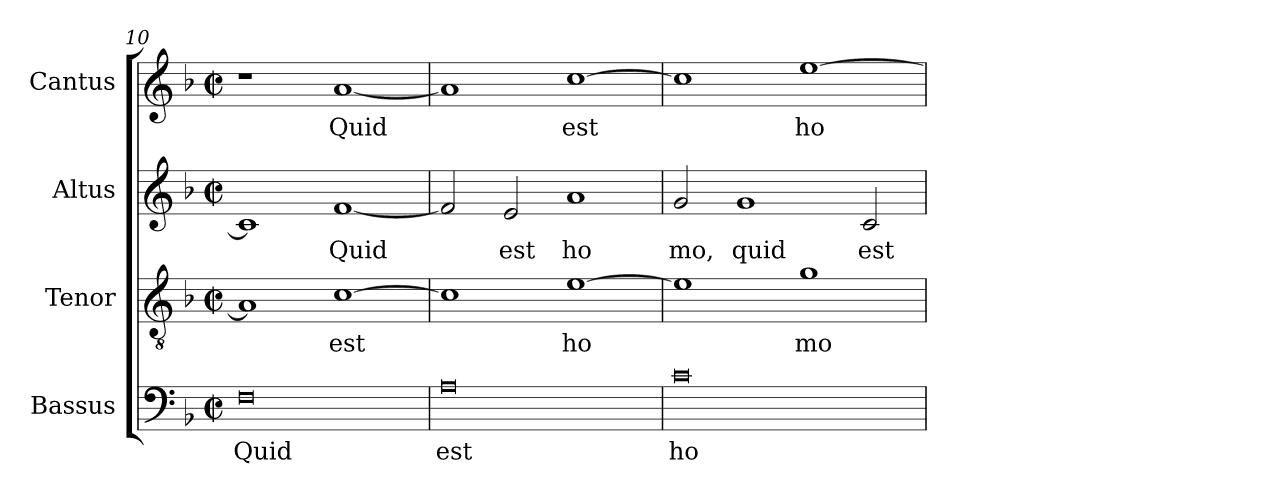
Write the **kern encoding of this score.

**kern	**text	**kern	**text	**kern	**text	**kern	**text
*part4	*part4	*part3	*part3	*part2	*part2	*part1	*part1
*staff4	*staff4	*staff3	*staff3	*staff2	*staff2	*staff1	*staff1
*I"Bassus	*	*I"Tenor	*	*I"Altus	*	*I"Cantus	*
*clefF4	*	*clefGv2	*	*clefG2	*	*clefG2	*
*k[b-]	*	*k[b-]	*	*k[b-]	*	*k[b-]	*
*F:	*	*F:	*	*F:	*	*F:	*
*M2/2	*	*M2/2	*	*M2/2	*	*M2/2	*
*met(c|)	*	*met(c|)	*	*met(c|)	*	*met(c|)	*
=10	=10	=10	=10	=10	=10	=10	=10
!	!LO:LY:b:cj	!	!	!	!	!	!
0F	Quid	1A]	.	1c]	.	1r	.
!	!	!	!LO:LY:b:cj	!	!LO:LY:b	!	!LO:LY:b
.	.	[>1c	est	[<1f	Quid	[<1a	Quid
=11	=11	=11	=11	=11	=11	=11	=11
!	!LO:LY:b:cj	!	!	!	!	!	!
0A	est	1c]	.	2f/]	.	1a]	.
!	!	!	!	!	!LO:LY:b:cj	!	!
.	.	.	.	2e/	est	.	.
!	!	!	!LO:LY:b:cj	!	!LO:LY:b:cj	!	!LO:LY:b:cj
.	.	[>1e	ho	1a	ho	[>1cc	est
=12	=12	=12	=12	=12	=12	=12	=12
!	!LO:LY:b:cj	!	!	!	!LO:LY:b:cj	!	!
0c	ho-	1e]	.	2g/	mo,	1cc]	.
!	!	!	!	!	!LO:LY:b:cj	!	!
.	.	.	.	1g	quid	.	.
!	!	!	!LO:LY:b:cj	!	!	!	!LO:LY:b:cj
.	.	1g	mo	.	.	[>1ee	ho-
!	!	!	!	!	!LO:LY:b:cj	!	!
.	.	.	.	2c/	est	.	.
=	=	=	=	=	=	=	=
*-	*-	*-	*-	*-	*-	*-	*-
